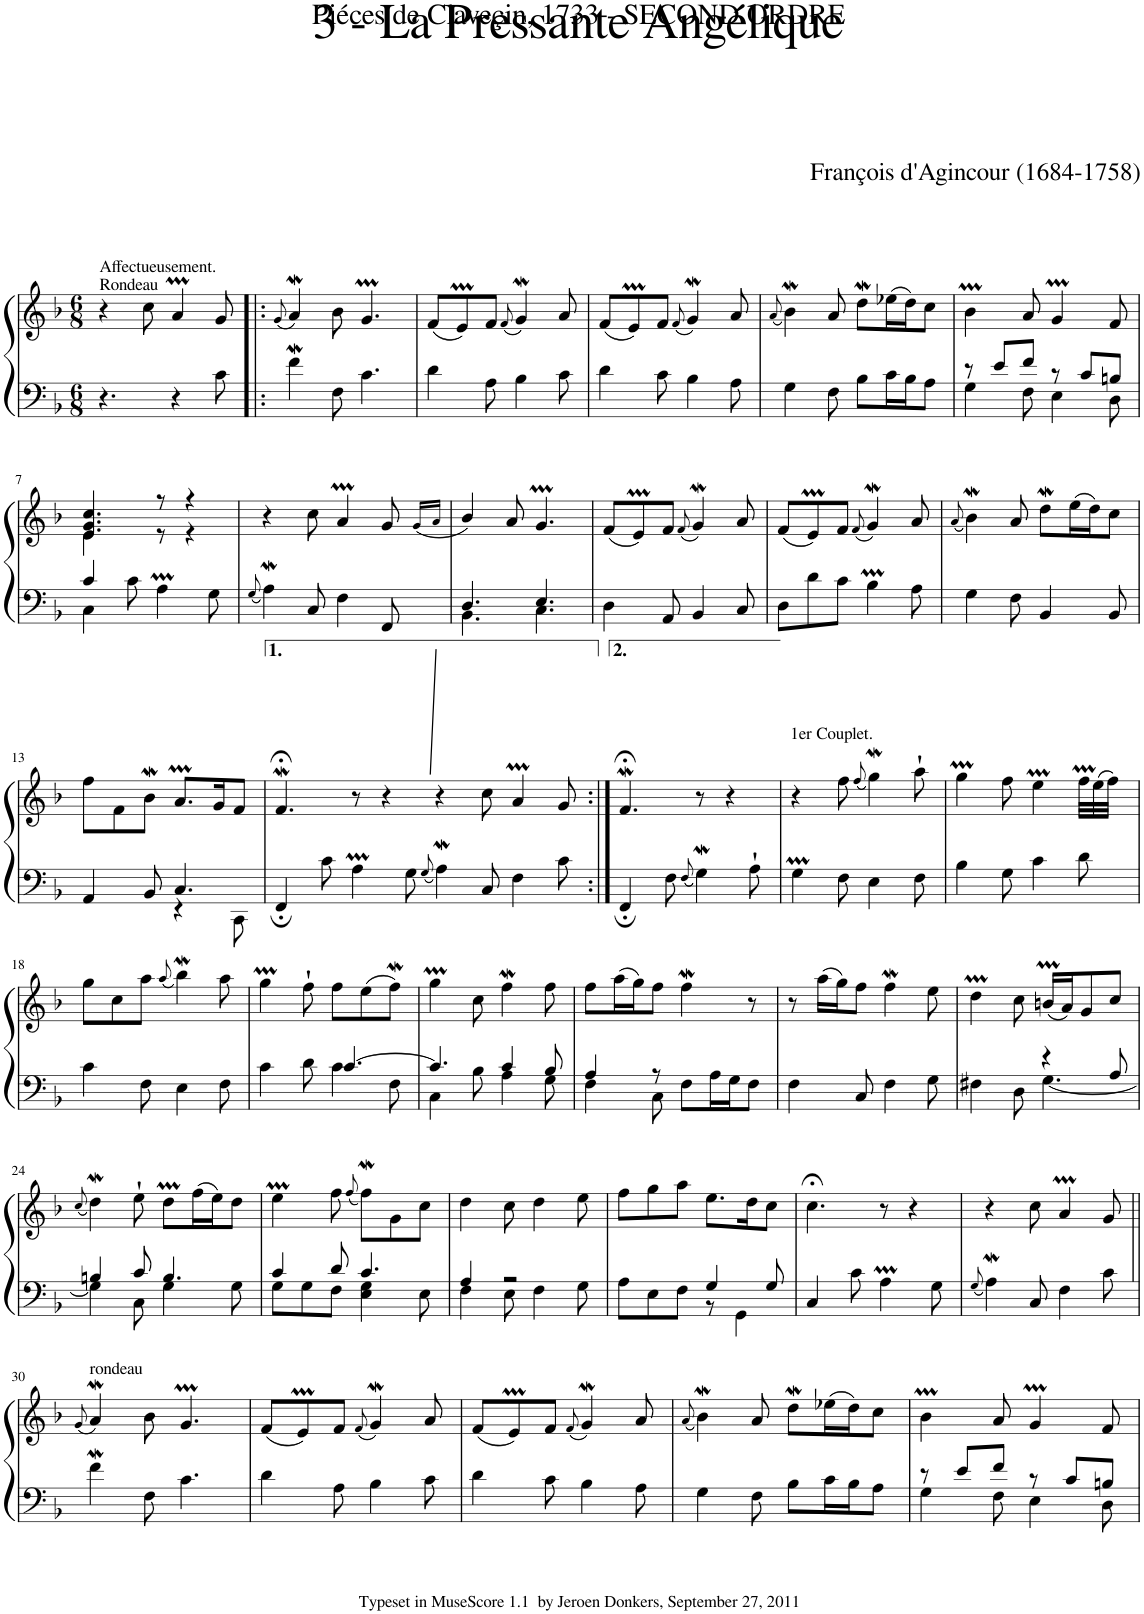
**kern	**kern
*part1	*part1
*staff2	*staff1
*I"Harpsichord	*
*I'Hpschd	*
*clefF4	*clefG2
*k[b-]	*k[b-]
*M6/8	*M6/8
=1	=1
!	!LO:TX:a:t=Rondeau
!	!LO:TX:a:t=Affectueusement.
4.r	4r
.	8cc\
4r	4am/
8c\	8g/
=2!|:	=2!|:
.	(8qg/
4fw\	4aW/)
8F\	8b-\
4.c\	4.gM/
=3	=3
4d\	(8f/L
.	8em/)
8A\	8f/J
.	(8qf/
4B-\	4gW/)
8c\	8a/
=4	=4
4d\	(8f/L
.	8em/)
8c\	8f/J
.	(8qf/
4B-\	4gW/)
8A\	8a/
=5	=5
.	(8qa/
4G\	4b-w\)
8F\	8a/
8B-\L	8ddW\L
16c\L	(16ee-X\L
16B-\J	16dd\J)
8A\J	8cc\J
=6	=6
*^	*
8r	4G\	4b-M\
8e/L	.	.
8f/J	8F\	8a/
8r	4E\	4gM/
8c/L	.	.
8Bn/J	8D\	8f/
!!LO:LB:g=z
=7	=7	=7
*	*	*^
4c/	4C\	4.e/ 4.g/ 4.cc/	4.e\
8c\	2ryy	.	.
4Am\	.	8r	8r
.	.	4r	4r
8G\	.	.	.
*v	*v	*	*
*	*v	*v
=8	=8
8qG/	.
4AW\	4r
8C/	8cc\
4F\	4am/
8FF/	8g/
8ryy	(16g!/LL
.	16a!/JJ
=9	=9
*^	*
4.D/	4.BB-\	4b-/)
.	.	8a/
4.E/	4.C\	4.gM/
*v	*v	*
=10	=10
4D\	(8f/L
.	8em/)
8AA/	8f/J
.	(8qf/
4BB-/	4gW/)
8C/	8a/
=11	=11
8D\L	(8f/L
8d\	8em/)
8c\J	8f/J
.	(8qf/
4B-M\	4gW/)
8A\	8a/
=12	=12
.	(8qa/
4G\	4b-w\)
8F\	8a/
4BB-/	8ddW\L
.	(16ee\L
.	16dd\J)
8BB-/	8cc\J
!!LO:LB:g=z
=13	=13
*^	*
4AA/	4.ryy	8ff\L
.	.	8f\
8BB-/	.	8b-w\J
4.C/	4r	8.am/L
.	.	16g/K
.	8CC\	8f/J
*v	*v	*
=14	=14
4FF;/	4.f;<w/
8c\	.
4Am\	8r
.	4r
8G\	.
8qG/	.
4AW\	4r
8C/	8cc\
4F\	4am/
8c\	8g/
=15:|!	=15:|!
4FF;/	4.f;<w/
8F\	.
8qF/	.
4GW\	8r
.	4r
8A`\	.
=16	=16
!	!LO:TX:a:t=1er Couplet.
4GM\	4r
8F\	8ff\
.	(8qff/
4E\	4ggW\)
8F\	8aa`\
=17	=17
4B-\	4ggM\
8G\	8ff\
4c\	4eem\
*	*Xbrackettup
8d\	48ffM\LLL
.	(48ee\
.	48ff\JJJ)
.	16ryy
!!LO:LB:g=z
=18	=18
4c\	8gg\L
.	8cc\
8F\	8aa\J
.	(8qaa/
4E\	4bb-w\)
8F\	8aa\
=19	=19
*^	*
4c\	4.ryy	4ggM\
8d\	.	8ff`\
[4.c/	4c\	8ff\L
.	.	(8ee\
.	8F\	8ffw\J)
=20	=20	=20
4.c/]	4C\	4ggM\
.	8B-\	8cc\
4c/	4A\	4ffw\
8B-/	8G\	8ff\
=21	=21	=21
4A/	4F\	8ff\L
.	.	(16aa\L
.	.	16gg\J)
8r	8C\	8ff\J
8F\L	8ryy	4ffw\
16A\L	4ryy	.
16G\J	.	.
8F\J	.	8r
*v	*v	*
=22	=22
4F\	8r
.	(16aa\LL
.	16gg\J)
8C/	8ff\J
4F\	4ffw\
8G\	8ee\
=23	=23
*^	*
4F#X\	4.ryy	4ddM\
8D\	.	8cc\
4r	[4.G\	(16bnm/LL
.	.	16a/J)
.	.	8g/
8A/	.	8cc/J
!!LO:LB:g=z
=24	=24	=24
.	.	(8qcc/
4Bn/	4G\]	4ddW\)
8c/	8C\	8ee`\
4.B/	4G\	8ddM\L
.	.	(16ff\L
.	.	16ee\J)
.	8G\	8dd\J
=25	=25	=25
4c/	8G\L	4eem\
.	8G\	.
8d/	8F\J	8ff\
.	.	(8qff/
4.c/	4E\ 4G\	8ffw\L)
.	.	8g\
.	8E\	8cc\J
=26	=26	=26
4A/	4F\	4dd\
2r	8E\	8cc\
.	4F\	4dd\
.	8G\	8ee\
=27	=27	=27
8A\L	4.ryy	8ff\L
8E\	.	8gg\
8F\J	.	8aa\J
4G/	8r	8.ee\L
.	4GG\	.
.	.	16dd\K
8G/	.	8cc\J
*v	*v	*
=28	=28
4C/	4.cc;<\
8c\	.
4Am\	8r
.	4r
8G\	.
=29	=29
8qG/	.
4AW\	4r
8C/	8cc\
4F\	4am/
8c\	8g/
!!LO:LB:g=z
=30||	=30||
.	(8qg/
!	!LO:TX:a:t=rondeau
4fw\	4aW/)
8F\	8b-\
4.c\	4.gM/
=31	=31
4d\	(8f/L
.	8em/)
8A\	8f/J
.	(8qf/
4B-\	4gW/)
8c\	8a/
=32	=32
4d\	(8f/L
.	8em/)
8c\	8f/J
.	(8qf/
4B-\	4gW/)
8A\	8a/
=33	=33
.	(8qa/
4G\	4b-w\)
8F\	8a/
8B-\L	8ddW\L
16c\L	(16ee-X\L
16B-\J	16dd\J)
8A\J	8cc\J
=34	=34
*^	*
8r	4G\	4b-M\
8e/L	.	.
8f/J	8F\	8a/
8r	4E\	4gM/
8c/L	.	.
8Bn/J	8D\	8f/
*v	*v	*
=	=
*-	*-
